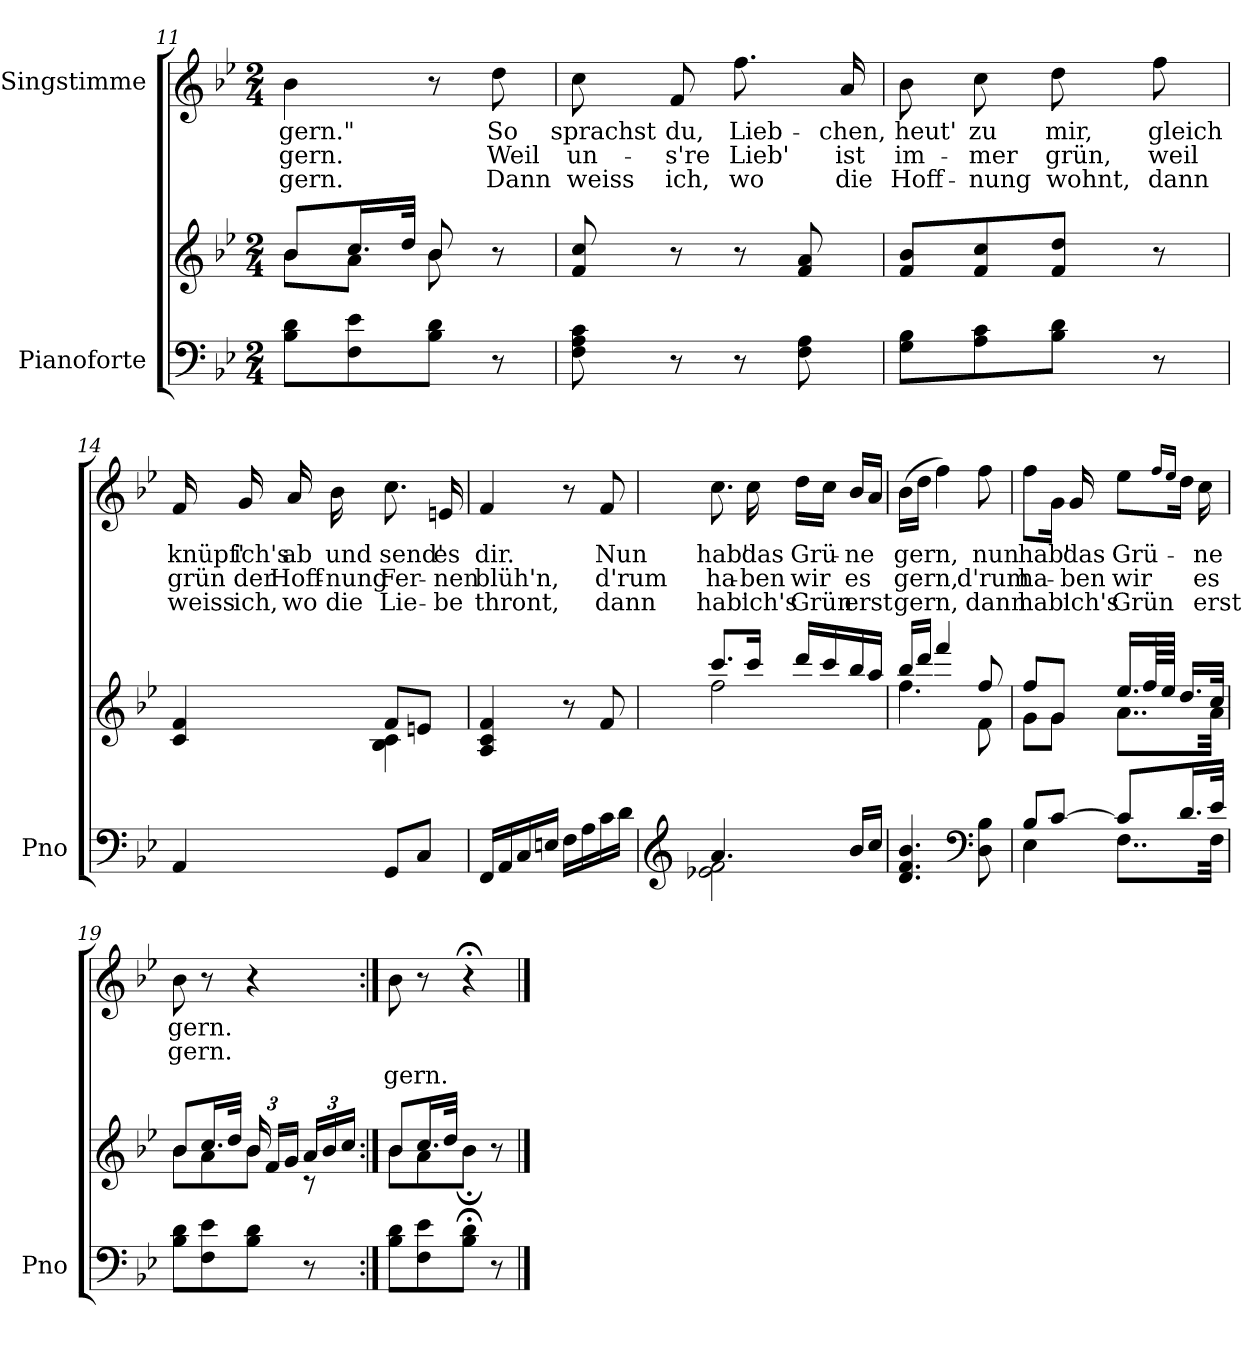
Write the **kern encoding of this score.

**kern	**kern	**kern	**text	**text	**text
*part2	*part2	*part1	*part1	*part1	*part1
*staff3	*staff2	*staff1	*staff1	*staff1	*staff1
*I"Pianoforte	*	*I"Singstimme	*	*	*
*I'Pno	*	*	*	*	*
!!LO:LB:g=z
*clefF4	*clefG2	*clefG2	*	*	*
*k[b-e-]	*k[b-e-]	*k[b-e-]	*	*	*
*M2/4	*M2/4	*M2/4	*	*	*
=11	=11	=11	=11	=11	=11
*	*^	*	*	*	*
!	!	!	!	!LO:LY:b	!LO:LY:b	!LO:LY:b
8B-\ 8d\L	8b-/L	8b-\L	4b-\	gern."	gern.	gern.
8F\ 8e-\	16.cc/L	8a\J	.	.	.	.
.	32dd/JJk	.	.	.	.	.
8B-\ 8d\J	8b-/	8b-\	8r	.	.	.
!	!	!	!	!LO:LY:b	!LO:LY:b	!LO:LY:b
8r	8r	8ryy	8dd\	So	Weil	Dann
=12	=12	=12	=12	=12	=12	=12
!	!	!	!	!LO:LY:b	!LO:LY:b	!LO:LY:b
*	*v	*v	*	*	*	*
8F\ 8A\ 8c\	8f/ 8cc/	8cc\	sprachst	un-	weiss
!	!	!	!LO:LY:b	!LO:LY:b	!LO:LY:b
8r	8r	8f/	du,	-s're	ich,
!	!	!	!LO:LY:b	!LO:LY:b	!LO:LY:b
8r	8r	8.ff\	Lieb-	Lieb'	wo
8F\ 8A\	8f/ 8a/	.	.	.	.
!	!	!	!LO:LY:b	!LO:LY:b	!LO:LY:b
.	.	16a/	-chen,	ist	die
=13	=13	=13	=13	=13	=13
!	!	!	!LO:LY:b	!LO:LY:b	!LO:LY:b
8G\ 8B-\L	8f/ 8b-/L	8b-\	heut'	im-	Hoff-
!	!	!	!LO:LY:b	!LO:LY:b	!LO:LY:b
8A\ 8c\	8f/ 8cc/	8cc\	zu	-mer	-nung
!	!	!	!LO:LY:b	!LO:LY:b	!LO:LY:b
8B-\ 8d\J	8f/ 8dd/J	8dd\	mir,	grün,	wohnt,
!	!	!	!LO:LY:b	!LO:LY:b	!LO:LY:b
8r	8r	8ff\	gleich	weil	dann
=14	=14	=14	=14	=14	=14
*	*^	*	*	*	*
!	!	!	!	!LO:LY:b	!LO:LY:b	!LO:LY:b
4AA/	4c/ 4f/	4ryy	16f/	knüpf'	grün	weiss
!	!	!	!	!LO:LY:b	!LO:LY:b	!LO:LY:b
.	.	.	16g/	ich's	der	ich,
!	!	!	!	!LO:LY:b	!LO:LY:b	!LO:LY:b
.	.	.	16a/	ab	Hoff-	wo
!	!	!	!	!LO:LY:b	!LO:LY:b	!LO:LY:b
.	.	.	16b-\	und	-nung	die
!	!	!	!	!LO:LY:b	!LO:LY:b	!LO:LY:b
8GG/L	8f/L	4B-\ 4c\	8.cc\	send'	Fer-	Lie-
8C/J	8en/J	.	.	.	.	.
!	!	!	!	!LO:LY:b	!LO:LY:b	!LO:LY:b
.	.	.	16en/	es	-nen	-be
*	*v	*v	*	*	*	*
!!LO:PB:g=z
=15	=15	=15	=15	=15	=15
!	!	!	!LO:LY:b	!LO:LY:b	!LO:LY:b
16FF/LL	4A/ 4c/ 4f/	4f/	dir.	blüh'n,	thront,
16AA/	.	.	.	.	.
16C/	.	.	.	.	.
16En/JJ	.	.	.	.	.
16F\LL	8r	8r	.	.	.
16A\	.	.	.	.	.
!	!	!	!LO:LY:b	!LO:LY:b	!LO:LY:b
16c\	8f/	8f/	Nun	d'rum	dann
16d\JJ	.	.	.	.	.
=16	=16	=16	=16	=16	=16
*clefG2	*	*	*	*	*
*^	*^	*	*	*	*
!	!	!	!	!	!LO:LY:b	!LO:LY:b	!LO:LY:b
4.a/	2e-X\ 2f\	8.ccc/L	2ff\	8.cc\	hab'	ha-	hab'
!	!	!	!	!	!LO:LY:b	!LO:LY:b	!LO:LY:b
.	.	16ccc/Jk	.	16cc\	das	-ben	ich's
!	!	!	!	!	!LO:LY:b	!LO:LY:b	!LO:LY:b
.	.	16ddd/LL	.	16dd\LL	Grü-	wir	Grün
.	.	16ccc/	.	16cc\JJ	.	.	.
!	!	!	!	!	!LO:LY:b	!LO:LY:b	!LO:LY:b
16b-/LL	.	16bb-/	.	16b-/LL	-ne	es	erst
16cc/JJ	.	16aa/JJ	.	16a/JJ	.	.	.
*v	*v	*	*	*	*	*	*
=17	=17	=17	=17	=17	=17	=17
!	!	!	!	!LO:LY:b	!LO:LY:b	!LO:LY:b
4.d/ 4.f/ 4.b-/	16bb-/LL	4.ff\	(16b-\LL	gern,	gern,	gern,
.	16ddd/JJ	.	16dd\JJ	.	.	.
.	4fff/	.	4ff\)	.	.	.
*clefF4	*	*	*	*	*	*
!	!	!	!	!LO:LY:b	!LO:LY:b	!LO:LY:b
8D\ 8B-\	8ff/	8f\	8ff\	nun	d'rum	dann
=18	=18	=18	=18	=18	=18	=18
*^	*	*	*	*	*	*
!	!	!	!	!	!LO:LY:b	!LO:LY:b	!LO:LY:b
8B-/L	4E-\	8ff/L	8g\L	8ff\L	hab'	ha-	hab'
[8c/J	.	8g/J	8g\J	16g\Jk	.	.	.
!	!	!	!	!	!LO:LY:b	!LO:LY:b	!LO:LY:b
.	.	.	.	16g/	das	-ben	ich's
!	!	!	!	!	!LO:LY:b	!LO:LY:b	!LO:LY:b
8c/L]	8..F\L	16.ee-/LL	8..a\L	8ee-\L	Grü-	-wir	Grün
.	.	64ff/LL	.	.	.	.	.
.	.	64ee-/JJJJ	.	.	.	.	.
.	.	.	.	16qff/LL	.	.	.
.	.	.	.	16qee-/JJ	.	.	.
16.d/L	.	16.dd/LL	.	16dd\Jk	.	.	.
!	!	!	!	!	!LO:LY:b	!LO:LY:b	!LO:LY:b
.	.	.	.	16cc\	-ne	es	erst
32e-/JJk	32F\Jkk	32cc/JJk	32a\Jkk	.	.	.	.
=19	=19	=19	=19	=19	=19	=19	=19
!	!	!	!	!	!LO:LY:b	!LO:LY:b	!
*v	*v	*	*	*	*	*	*
8B-\ 8d\L	8b-/L	8b-\L	8b-\	gern.	gern.	.
8F\ 8e-\	16.cc/L	8a\	8r	.	.	.
.	32dd/JJk	.	.	.	.	.
*	*Xbrackettup	*	*	*	*	*
8B-\ 8d\J	24b-/	8b-\J	4r	.	.	.
.	24f/LL	.	.	.	.	.
.	24g/JJ	.	.	.	.	.
8r	24a/LL	8r	.	.	.	.
.	24b-/	.	.	.	.	.
.	24cc/JJ	.	.	.	.	.
!!LO:LB:g=z
=20:|!	=20:|!	=20:|!	=20:|!	=20:|!	=20:|!	=20:|!
!	!	!	!	!	!	!LO:LY:b
8B-\ 8d\L	8b-/L	8b-\L	8b-\	.	.	gern.
8F\ 8e-\	16.cc/L	8a\	8r	.	.	.
.	32dd/JJk	.	.	.	.	.
8B-\;< 8d\;<J	8ryy	8b-;<\J	4r;<	.	.	.
8r	8r	8ryy	.	.	.	.
*	*v	*v	*	*	*	*
==	==	==	==	==	==
*-	*-	*-	*-	*-	*-
